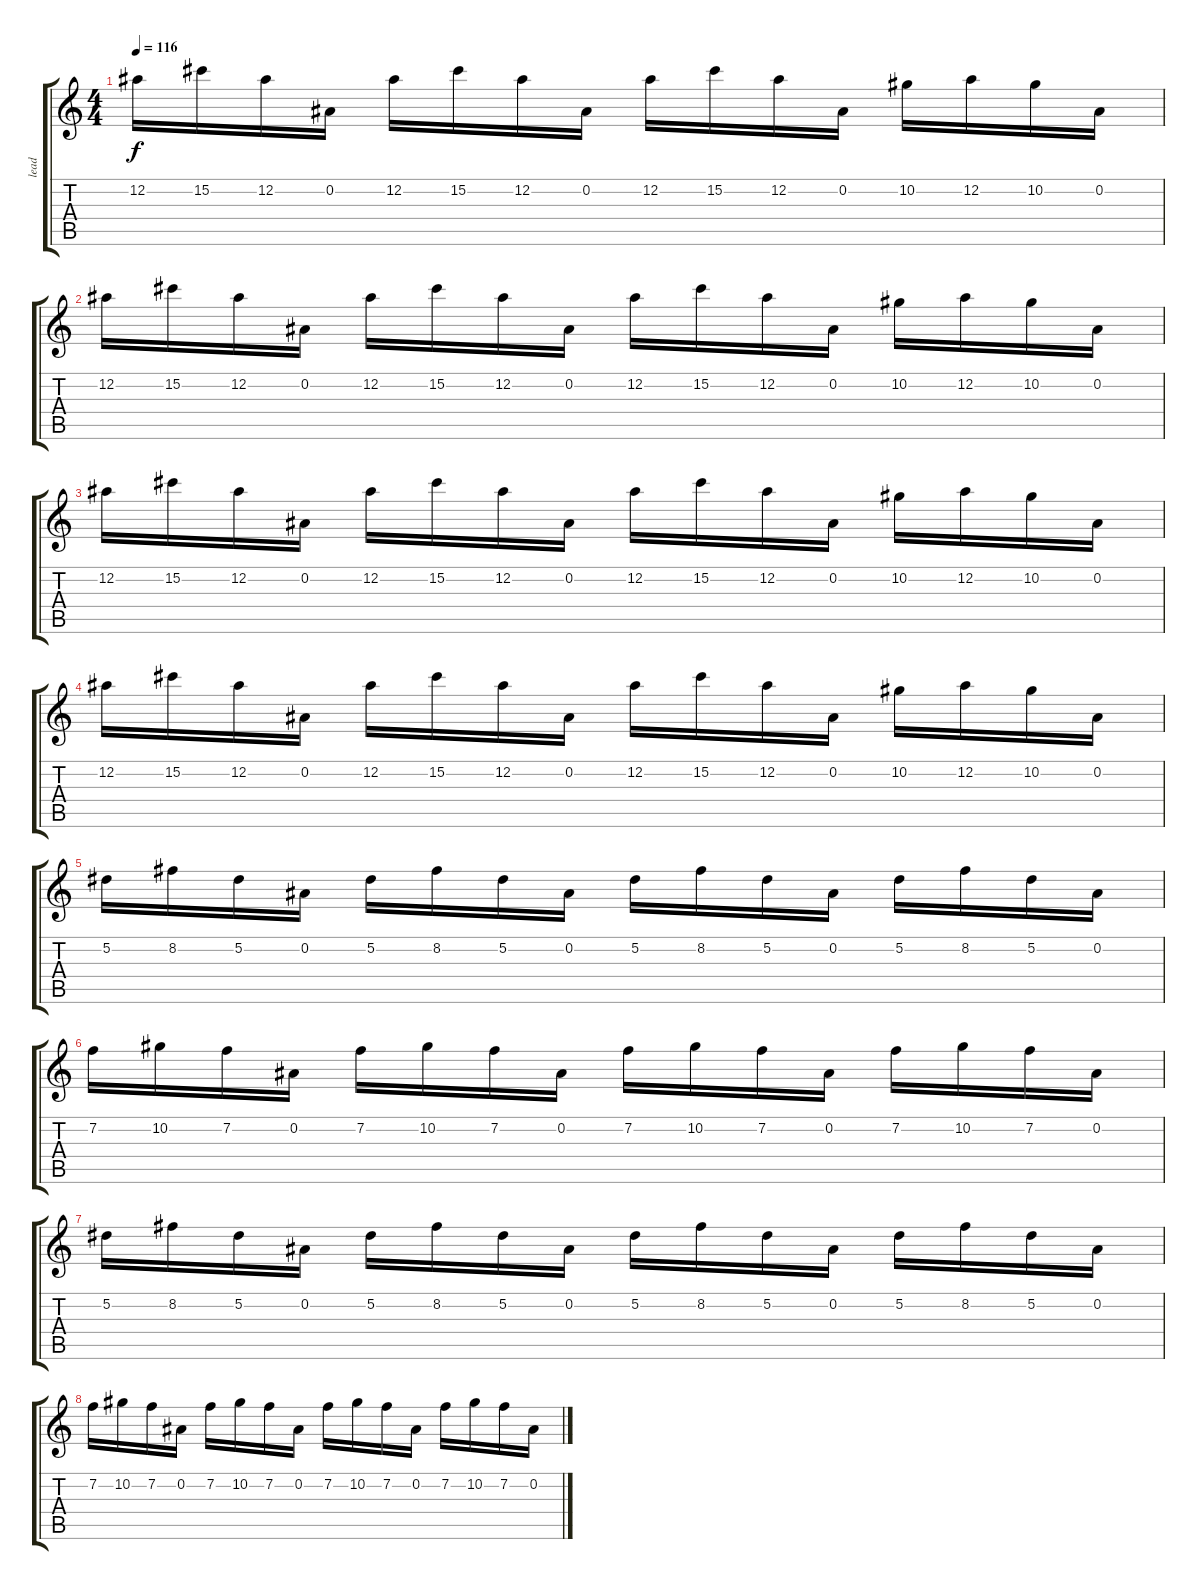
\track ("lead" "lead") {instrument distortionguitar}
\staff {score tabs}
\tuning (Eb4 Bb3 Gb3 Db3 Ab2 Db2) {hide}
\ts (4 4)
\tempo 116
\clef g2
\ks c
12.2.16{dy f} 15.2.16 12.2.16 0.2.16 12.2.16 15.2.16 12.2.16 0.2.16 12.2.16 15.2.16 12.2.16 0.2.16 10.2.16 12.2.16 10.2.16 0.2.16 |
12.2.16 15.2.16 12.2.16 0.2.16 12.2.16 15.2.16 12.2.16 0.2.16 12.2.16 15.2.16 12.2.16 0.2.16 10.2.16 12.2.16 10.2.16 0.2.16 |
12.2.16 15.2.16 12.2.16 0.2.16 12.2.16 15.2.16 12.2.16 0.2.16 12.2.16 15.2.16 12.2.16 0.2.16 10.2.16 12.2.16 10.2.16 0.2.16 |
12.2.16 15.2.16 12.2.16 0.2.16 12.2.16 15.2.16 12.2.16 0.2.16 12.2.16 15.2.16 12.2.16 0.2.16 10.2.16 12.2.16 10.2.16 0.2.16 |
5.2.16{volume 9} 8.2.16 5.2.16 0.2.16 5.2.16 8.2.16 5.2.16 0.2.16 5.2.16 8.2.16 5.2.16 0.2.16 5.2.16 8.2.16 5.2.16 0.2.16 |
7.2.16 10.2.16 7.2.16 0.2.16 7.2.16 10.2.16 7.2.16 0.2.16 7.2.16 10.2.16 7.2.16 0.2.16 7.2.16 10.2.16 7.2.16 0.2.16 |
5.2.16 8.2.16 5.2.16 0.2.16 5.2.16 8.2.16 5.2.16 0.2.16 5.2.16 8.2.16 5.2.16 0.2.16 5.2.16 8.2.16 5.2.16 0.2.16 |
7.2.16 10.2.16 7.2.16 0.2.16 7.2.16 10.2.16 7.2.16 0.2.16 7.2.16 10.2.16 7.2.16 0.2.16 7.2.16 10.2.16 7.2.16 0.2.16
